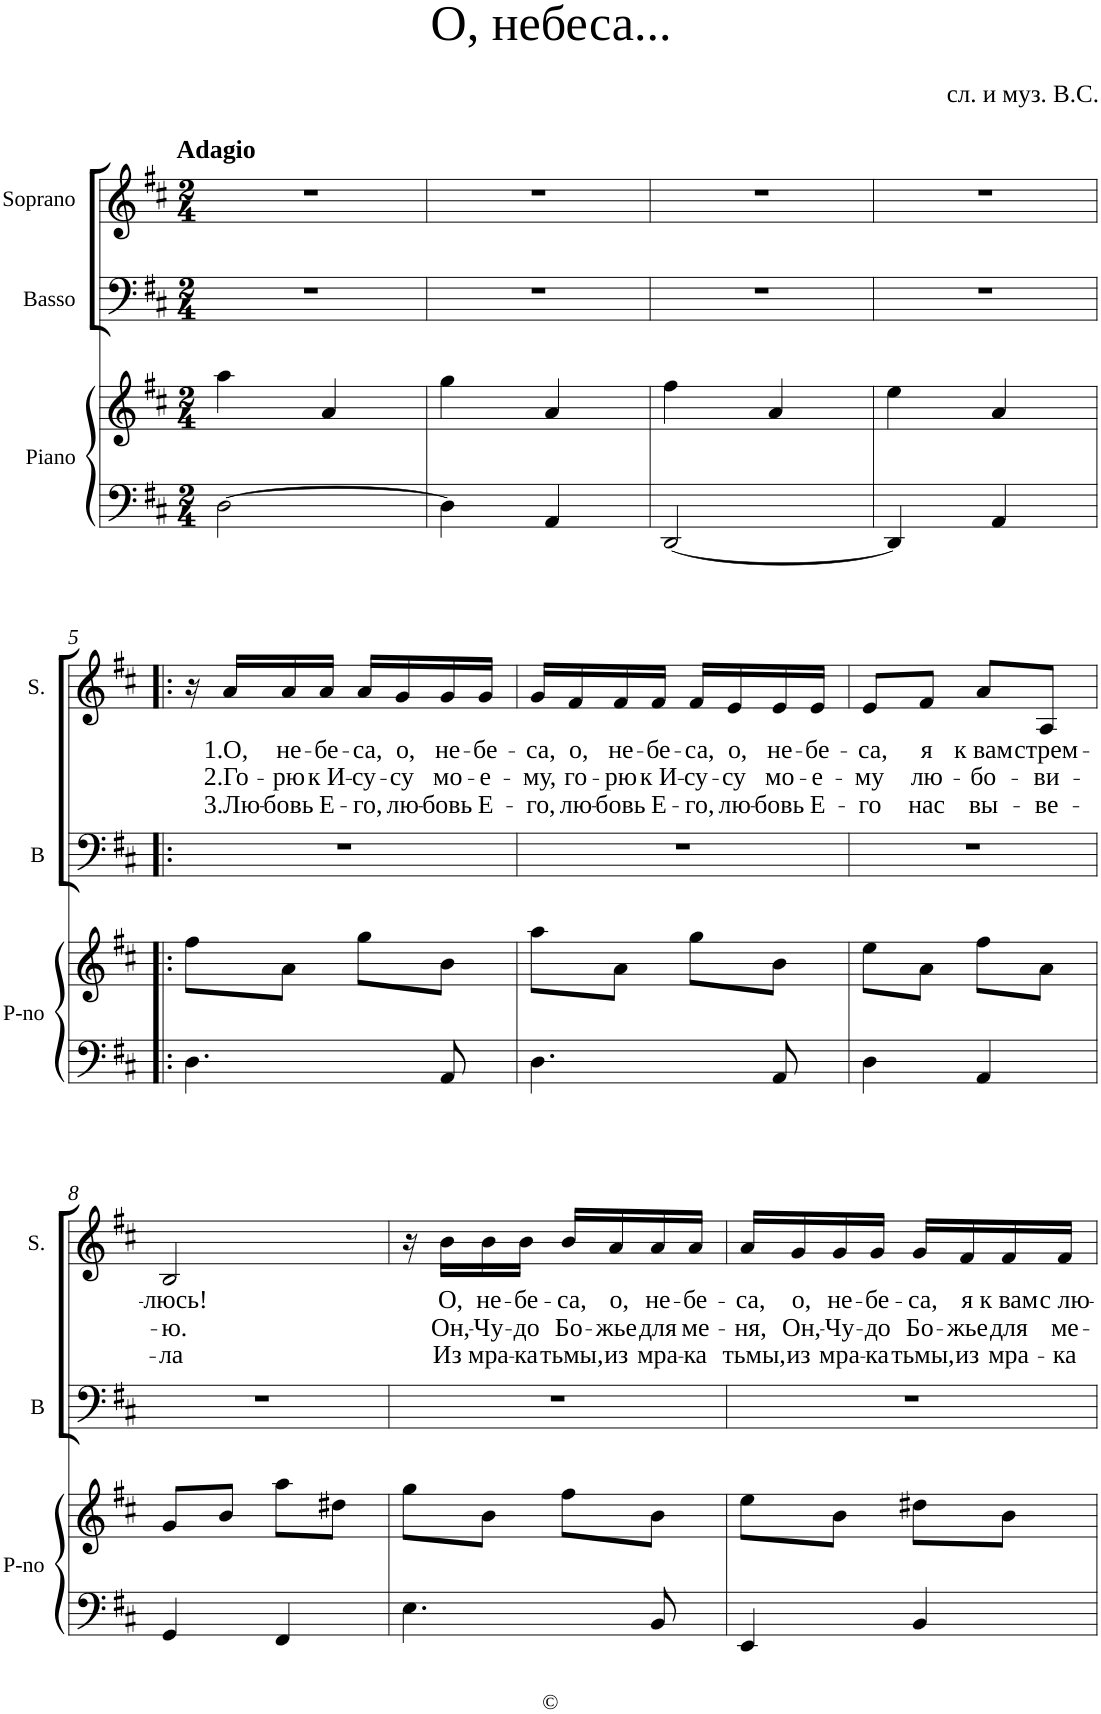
**kern	**kern	**kern	**kern	**text	**text	**text
*part3	*part3	*part2	*part1	*part1	*part1	*part1
*staff4	*staff3	*staff2	*staff1	*staff1	*staff1	*staff1
*I"Piano	*	*I"Basso	*I"Soprano	*	*	*
*I'P-no	*	*I'B	*I'S.	*	*	*
*clefF4	*clefG2	*clefF4	*clefG2	*	*	*
*k[f#c#]	*k[f#c#]	*k[f#c#]	*k[f#c#]	*	*	*
*D:	*D:	*D:	*D:	*	*	*
*M2/4	*M2/4	*M2/4	*M2/4	*	*	*
=1	=1	=1	=1	=1	=1	=1
!	!	!	!LO:TX:a:B:t=Adagio	!	!	!
[2D\	4aa\	2r	2r	.	.	.
.	4a/	.	.	.	.	.
=2	=2	=2	=2	=2	=2	=2
4D\]	4gg\	2r	2r	.	.	.
4AA/	4a/	.	.	.	.	.
=3	=3	=3	=3	=3	=3	=3
[2DD/	4ff#\	2r	2r	.	.	.
.	4a/	.	.	.	.	.
=4	=4	=4	=4	=4	=4	=4
4DD/]	4ee\	2r	2r	.	.	.
4AA/	4a/	.	.	.	.	.
!!LO:LB:g=z
=5!|:	=5!|:	=5!|:	=5!|:	=5!|:	=5!|:	=5!|:
4.D\	8ff#\L	2r	16r	.	.	.
!	!	!	!	!LO:LY:b	!LO:LY:b	!LO:LY:b
.	.	.	16a/LL	1.О,	2.Го-	3.Лю-
!	!	!	!	!LO:LY:b	!LO:LY:b	!LO:LY:b
.	8a\J	.	16a/	не-	-рю	-бовь
!	!	!	!	!LO:LY:b	!LO:LY:b	!LO:LY:b
.	.	.	16a/JJ	-бе-	к И-	Е-
!	!	!	!	!LO:LY:b	!LO:LY:b	!LO:LY:b
.	8gg\L	.	16a/LL	-са,	-су-	-го,
!	!	!	!	!LO:LY:b	!LO:LY:b	!LO:LY:b
.	.	.	16g/	о,	-су	лю-
!	!	!	!	!LO:LY:b	!LO:LY:b	!LO:LY:b
8AA/	8b\J	.	16g/	не-	мо-	-бовь
!	!	!	!	!LO:LY:b	!LO:LY:b	!LO:LY:b
.	.	.	16g/JJ	-бе-	-е-	Е-
=6	=6	=6	=6	=6	=6	=6
!	!	!	!	!LO:LY:b	!LO:LY:b	!LO:LY:b
4.D\	8aa\L	2r	16g/LL	-са,	-му,	-го,
!	!	!	!	!LO:LY:b	!LO:LY:b	!LO:LY:b
.	.	.	16f#/	о,	го-	лю-
!	!	!	!	!LO:LY:b	!LO:LY:b	!LO:LY:b
.	8a\J	.	16f#/	не-	-рю	-бовь
!	!	!	!	!LO:LY:b	!LO:LY:b	!LO:LY:b
.	.	.	16f#/JJ	-бе-	к И-	Е-
!	!	!	!	!LO:LY:b	!LO:LY:b	!LO:LY:b
.	8gg\L	.	16f#/LL	-са,	-су-	-го,
!	!	!	!	!LO:LY:b	!LO:LY:b	!LO:LY:b
.	.	.	16e/	о,	-су	лю-
!	!	!	!	!LO:LY:b	!LO:LY:b	!LO:LY:b
8AA/	8b\J	.	16e/	не-	мо-	-бовь
!	!	!	!	!LO:LY:b	!LO:LY:b	!LO:LY:b
.	.	.	16e/JJ	-бе-	-е-	Е-
=7	=7	=7	=7	=7	=7	=7
!	!	!	!	!LO:LY:b	!LO:LY:b	!LO:LY:b
4D\	8ee\L	2r	8e/L	-са,	-му	-го
!	!	!	!	!LO:LY:b	!LO:LY:b	!LO:LY:b
.	8a\J	.	8f#/J	я	лю-	нас
!	!	!	!	!LO:LY:b	!LO:LY:b	!LO:LY:b
4AA/	8ff#\L	.	8a/L	к вам	-бо-	вы-
!	!	!	!	!LO:LY:b	!LO:LY:b	!LO:LY:b
.	8a\J	.	8A/J	стрем-	-ви-	-ве-
!!LO:LB:g=z
=8	=8	=8	=8	=8	=8	=8
!	!	!	!	!LO:LY:b	!LO:LY:b	!LO:LY:b
4GG/	8g/L	2r	2B/	-люсь!	-ю.	-ла
.	8b/J	.	.	.	.	.
4FF#/	8aa\L	.	.	.	.	.
.	8dd#X\J	.	.	.	.	.
=9	=9	=9	=9	=9	=9	=9
4.E\	8gg\L	2r	16r	.	.	.
!	!	!	!	!LO:LY:b	!LO:LY:b	!LO:LY:b
.	.	.	16b\LL	О,	Он,-	Из
!	!	!	!	!LO:LY:b	!LO:LY:b	!LO:LY:b
.	8b\J	.	16b\	не-	-Чу-	мра-
!	!	!	!	!LO:LY:b	!LO:LY:b	!LO:LY:b
.	.	.	16b\JJ	-бе-	-до	-ка
!	!	!	!	!LO:LY:b	!LO:LY:b	!LO:LY:b
.	8ff#\L	.	16b/LL	-са,	Бо-	тьмы,
!	!	!	!	!LO:LY:b	!LO:LY:b	!LO:LY:b
.	.	.	16a/	о,	-жье	из
!	!	!	!	!LO:LY:b	!LO:LY:b	!LO:LY:b
8BB/	8b\J	.	16a/	не-	для	мра-
!	!	!	!	!LO:LY:b	!LO:LY:b	!LO:LY:b
.	.	.	16a/JJ	-бе-	ме-	-ка
=10	=10	=10	=10	=10	=10	=10
!	!	!	!	!LO:LY:b	!LO:LY:b	!LO:LY:b
4EE/	8ee\L	2r	16a/LL	-са,	-ня,	тьмы,
!	!	!	!	!LO:LY:b	!LO:LY:b	!LO:LY:b
.	.	.	16g/	о,	Он,-	из
!	!	!	!	!LO:LY:b	!LO:LY:b	!LO:LY:b
.	8b\J	.	16g/	не-	-Чу-	мра-
!	!	!	!	!LO:LY:b	!LO:LY:b	!LO:LY:b
.	.	.	16g/JJ	-бе-	-до	-ка
!	!	!	!	!LO:LY:b	!LO:LY:b	!LO:LY:b
4BB/	8dd#X\L	.	16g/LL	-са,	Бо-	тьмы,
!	!	!	!	!LO:LY:b	!LO:LY:b	!LO:LY:b
.	.	.	16f#/	я	-жье	из
!	!	!	!	!LO:LY:b	!LO:LY:b	!LO:LY:b
.	8b\J	.	16f#/	к вам	для	мра-
!	!	!	!	!LO:LY:b	!LO:LY:b	!LO:LY:b
.	.	.	16f#/JJ	с лю-	ме-	-ка
=	=	=	=	=	=	=
*-	*-	*-	*-	*-	*-	*-
